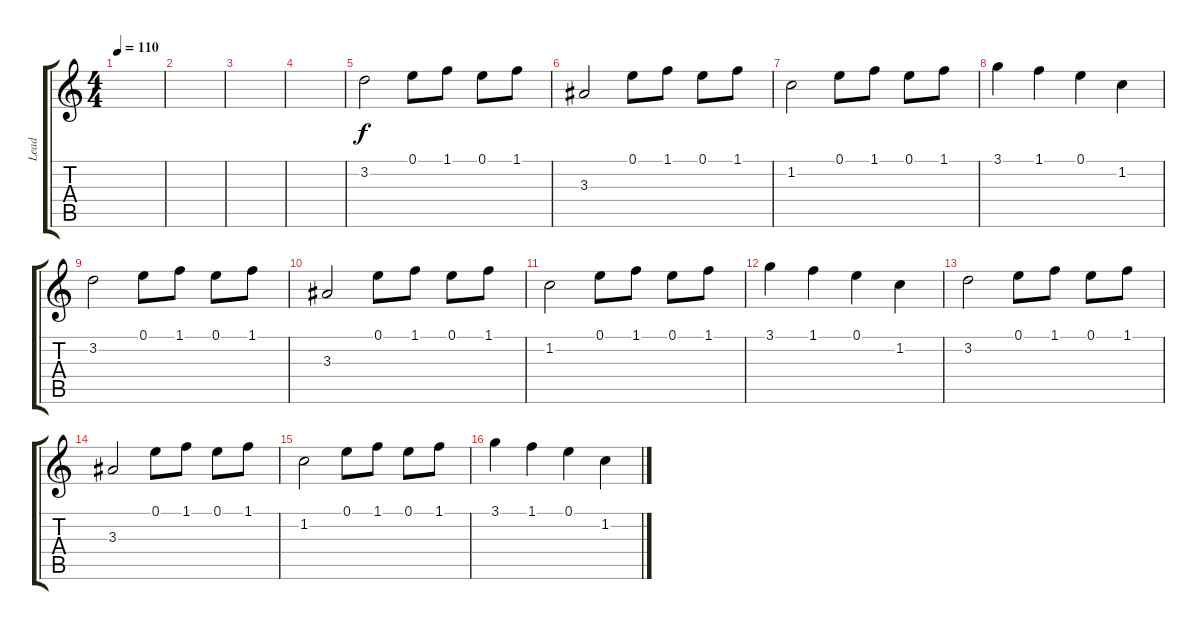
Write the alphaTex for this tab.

\track ("Lead" "Lead") {instrument overdrivenguitar}
\staff {score tabs}
\tuning (E4 B3 G3 D3 A2 E2) {hide}
\ts (4 4)
\tempo 110
\clef g2
\ks c
|
|
|
|
3.2.2{volume 16} 0.1.8 1.1.8 0.1.8 1.1.8 |
3.3.2 0.1.8 1.1.8 0.1.8 1.1.8 |
1.2.2 0.1.8 1.1.8 0.1.8 1.1.8 |
3.1.4 1.1.4 0.1.4 1.2.4 |
3.2.2 0.1.8 1.1.8 0.1.8 1.1.8 |
3.3.2 0.1.8 1.1.8 0.1.8 1.1.8 |
1.2.2 0.1.8 1.1.8 0.1.8 1.1.8 |
3.1.4 1.1.4 0.1.4 1.2.4 |
3.2.2 0.1.8 1.1.8 0.1.8 1.1.8 |
3.3.2 0.1.8 1.1.8 0.1.8 1.1.8 |
1.2.2 0.1.8 1.1.8 0.1.8 1.1.8 |
3.1.4 1.1.4 0.1.4 1.2.4
